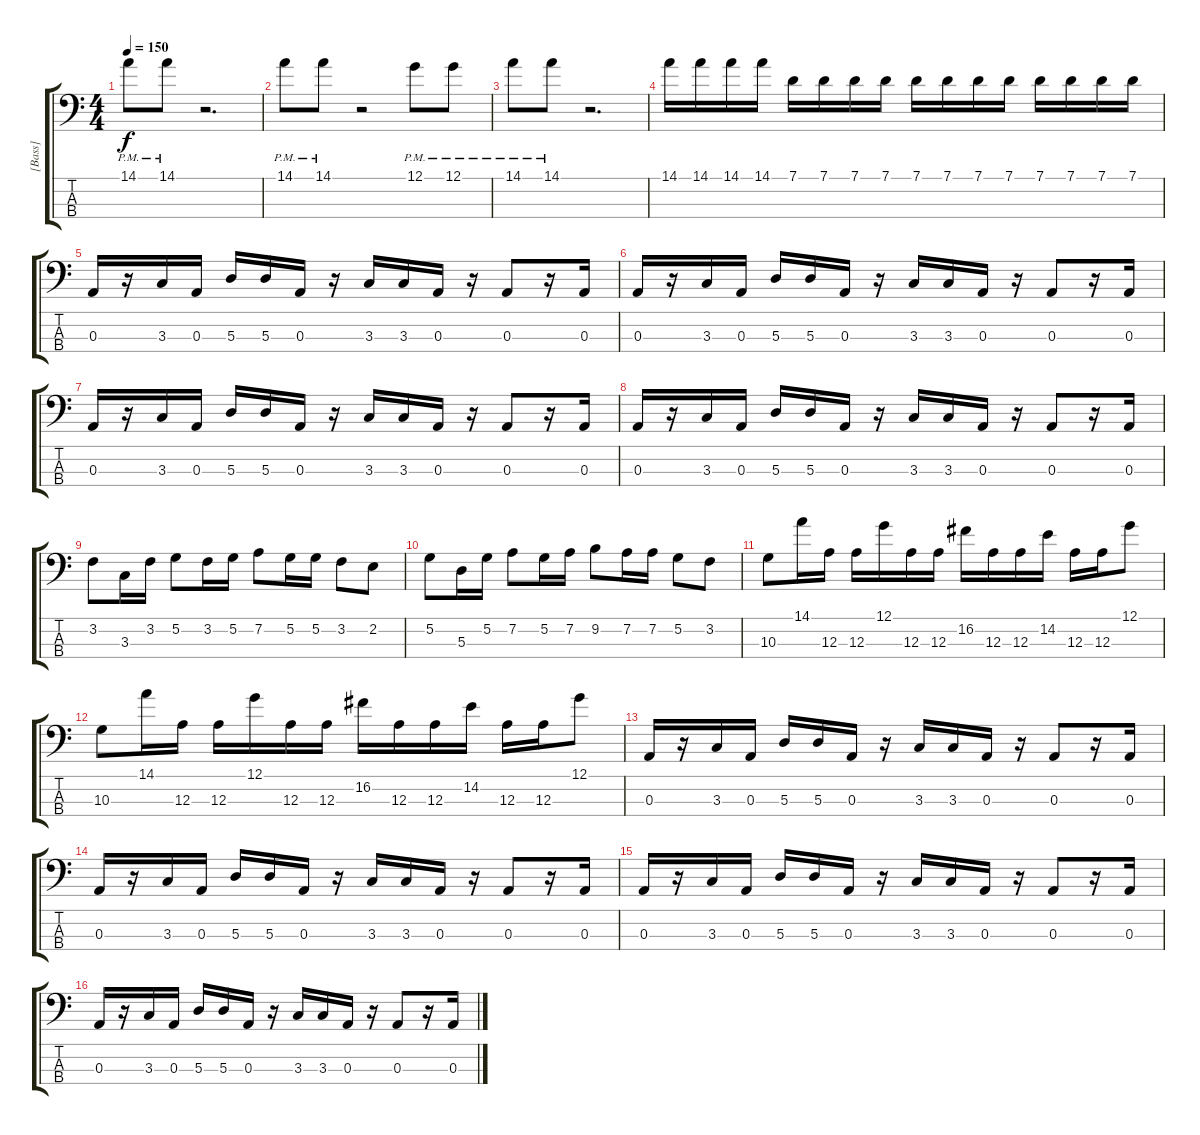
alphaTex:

\track ("[Bass]" "[Bass]") {instrument electricbassfinger}
\staff {score tabs}
\tuning (G2 D2 A1 D1) {hide}
\ts (4 4)
\tempo 150
\clef f4
\ks c
14.1{pm}.8{dy f} 14.1{pm}.8 r.2{d} |
14.1{pm}.8 14.1{pm}.8 r.2 12.1{pm}.8 12.1{pm}.8 |
14.1{pm}.8 14.1{pm}.8 r.2{d} |
14.1.16 14.1.16 14.1.16 14.1.16 7.1.16 7.1.16 7.1.16 7.1.16 7.1.16 7.1.16 7.1.16 7.1.16 7.1.16 7.1.16 7.1.16 7.1.16 |
0.3.16 r.16 3.3.16 0.3.16 5.3.16 5.3.16 0.3.16 r.16 3.3.16 3.3.16 0.3.16 r.16 0.3.8 r.16 0.3.16 |
0.3.16 r.16 3.3.16 0.3.16 5.3.16 5.3.16 0.3.16 r.16 3.3.16 3.3.16 0.3.16 r.16 0.3.8 r.16 0.3.16 |
0.3.16 r.16 3.3.16 0.3.16 5.3.16 5.3.16 0.3.16 r.16 3.3.16 3.3.16 0.3.16 r.16 0.3.8 r.16 0.3.16 |
0.3.16 r.16 3.3.16 0.3.16 5.3.16 5.3.16 0.3.16 r.16 3.3.16 3.3.16 0.3.16 r.16 0.3.8 r.16 0.3.16 |
3.2.8 3.3.16 3.2.16 5.2.8 3.2.16 5.2.16 7.2.8 5.2.16 5.2.16 3.2.8 2.2.8 |
5.2.8 5.3.16 5.2.16 7.2.8 5.2.16 7.2.16 9.2.8 7.2.16 7.2.16 5.2.8 3.2.8 |
10.3.8 14.1.16 12.3.16 12.3.16 12.1.16 12.3.16 12.3.16 16.2.16 12.3.16 12.3.16 14.2.16 12.3.16 12.3.16 12.1.8 |
10.3.8 14.1.16 12.3.16 12.3.16 12.1.16 12.3.16 12.3.16 16.2.16 12.3.16 12.3.16 14.2.16 12.3.16 12.3.16 12.1.8 |
0.3.16 r.16 3.3.16 0.3.16 5.3.16 5.3.16 0.3.16 r.16 3.3.16 3.3.16 0.3.16 r.16 0.3.8 r.16 0.3.16 |
0.3.16 r.16 3.3.16 0.3.16 5.3.16 5.3.16 0.3.16 r.16 3.3.16 3.3.16 0.3.16 r.16 0.3.8 r.16 0.3.16 |
0.3.16 r.16 3.3.16 0.3.16 5.3.16 5.3.16 0.3.16 r.16 3.3.16 3.3.16 0.3.16 r.16 0.3.8 r.16 0.3.16 |
0.3.16 r.16 3.3.16 0.3.16 5.3.16 5.3.16 0.3.16 r.16 3.3.16 3.3.16 0.3.16 r.16 0.3.8 r.16 0.3.16
